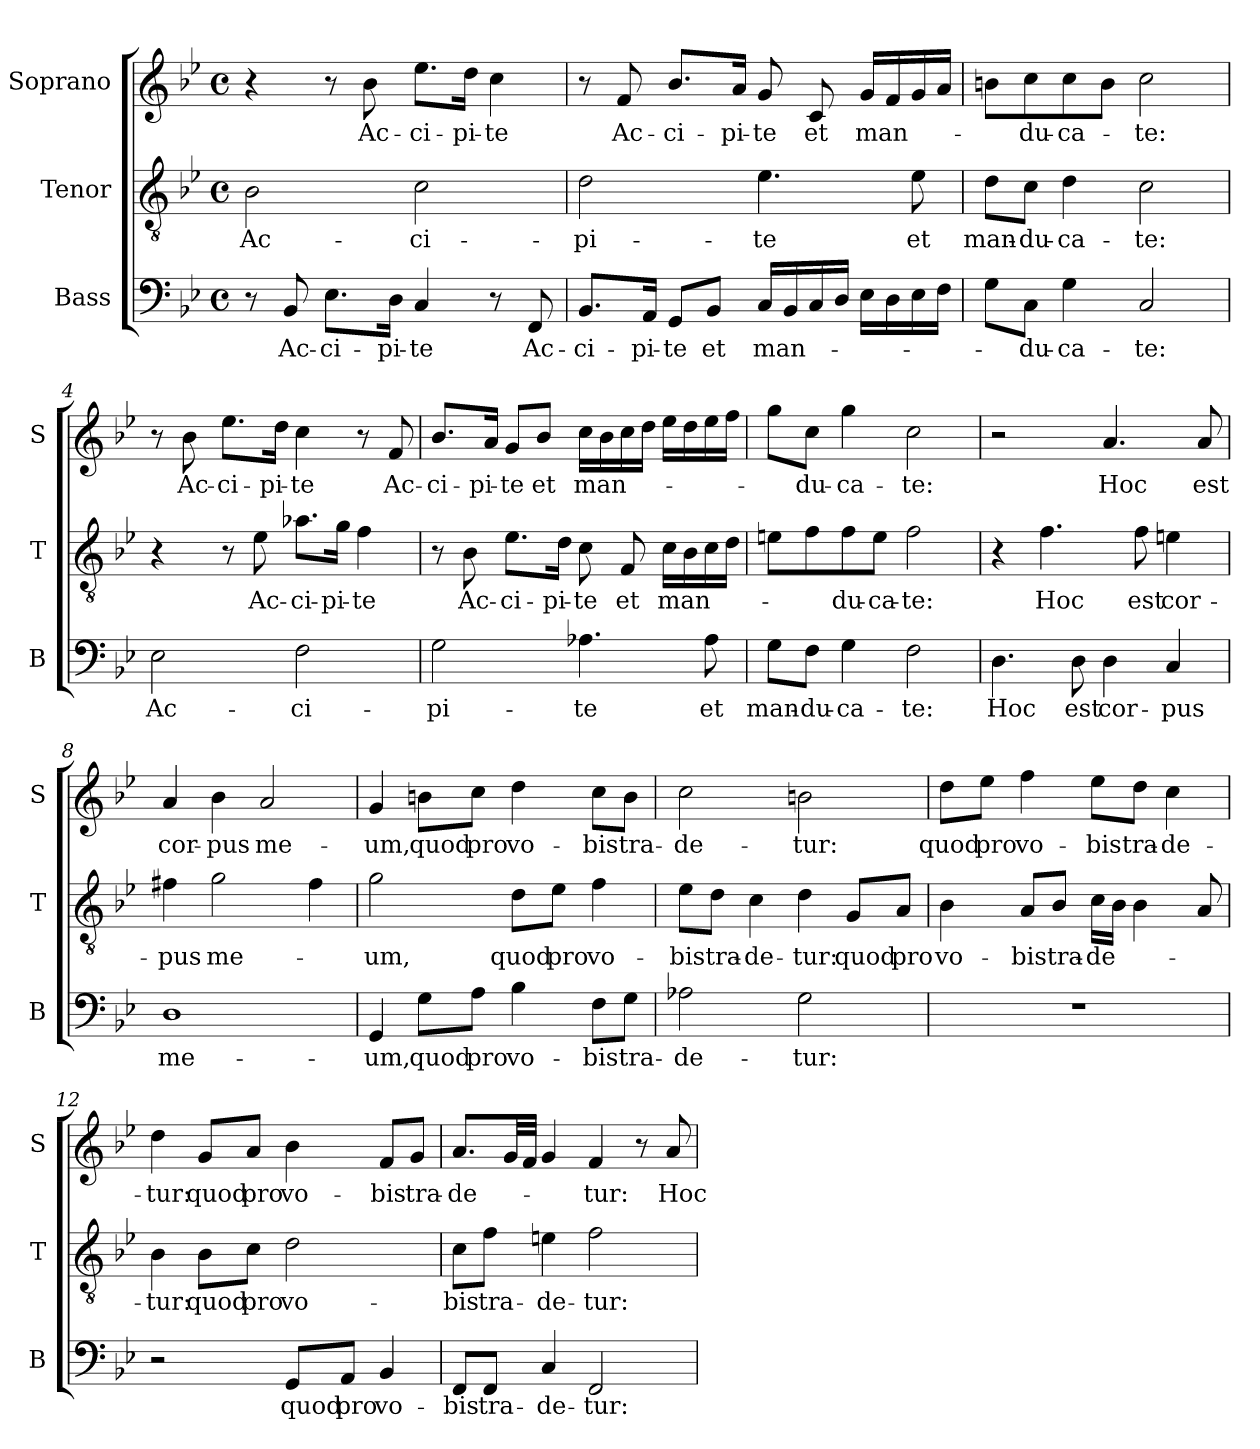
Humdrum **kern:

**kern	**text	**kern	**text	**kern	**text
*part3	*part3	*part2	*part2	*part1	*part1
*staff3	*staff3	*staff2	*staff2	*staff1	*staff1
*I"Bass	*	*I"Tenor	*	*I"Soprano	*
*I'B	*	*I'T	*	*I'S	*
*clefF4	*	*clefGv2	*	*clefG2	*
*k[b-e-]	*	*k[b-e-]	*	*k[b-e-]	*
*B-:	*	*B-:	*	*B-:	*
*M4/4	*	*M4/4	*	*M4/4	*
*met(c)	*	*met(c)	*	*met(c)	*
=1	=1	=1	=1	=1	=1
!	!	!	!LO:LY:b	!	!
8r	.	2B-\	Ac-	4r	.
!	!LO:LY:b	!	!	!	!
8BB-/	Ac-	.	.	.	.
!	!LO:LY:b	!	!	!	!
8.E-\L	-ci-	.	.	8r	.
!	!	!	!	!	!LO:LY:b
.	.	.	.	8b-\	Ac-
!	!LO:LY:b	!	!	!	!
16D\Jk	-pi-	.	.	.	.
!	!LO:LY:b	!	!LO:LY:b	!	!LO:LY:b
4C/	-te	2c\	-ci-	8.ee-\L	-ci-
!	!	!	!	!	!LO:LY:b
.	.	.	.	16dd\Jk	-pi-
!	!	!	!	!	!LO:LY:b
8r	.	.	.	4cc\	-te
!	!LO:LY:b	!	!	!	!
8FF/	Ac-	.	.	.	.
=2	=2	=2	=2	=2	=2
!	!LO:LY:b	!	!LO:LY:b	!	!
8.BB-/L	-ci-	2d\	-pi-	8r	.
!	!	!	!	!	!LO:LY:b
.	.	.	.	8f/	Ac-
!	!LO:LY:b	!	!	!	!
16AA/Jk	-pi-	.	.	.	.
!	!LO:LY:b	!	!	!	!LO:LY:b
8GG/L	-te	.	.	8.b-/L	-ci-
!	!LO:LY:b	!	!	!	!
8BB-/J	et	.	.	.	.
!	!	!	!	!	!LO:LY:b
.	.	.	.	16a/Jk	-pi-
!	!LO:LY:b	!	!LO:LY:b	!	!LO:LY:b
16C/LL	man-	4.e-\	-te	8g/	-te
16BB-/	.	.	.	.	.
!	!	!	!	!	!LO:LY:b
16C/	.	.	.	8c/	et
16D/JJ	.	.	.	.	.
!	!	!	!	!	!LO:LY:b
16E-\LL	.	.	.	16g/LL	man-
16D\	.	.	.	16f/	.
!	!	!	!LO:LY:b	!	!
16E-\	.	8e-\	et	16g/	.
16F\JJ	.	.	.	16a/JJ	.
=3	=3	=3	=3	=3	=3
!	!	!	!LO:LY:b	!	!
8G\L	.	8d\L	man-	8bn\L	.
!	!LO:LY:b	!	!LO:LY:b	!	!LO:LY:b
8C\J	-du-	8c\J	-du-	8cc\	-du-
!	!LO:LY:b	!	!LO:LY:b	!	!LO:LY:b
4G\	-ca-	4d\	-ca-	8cc\	-ca-
.	.	.	.	8b\J	.
!	!LO:LY:b	!	!LO:LY:b	!	!LO:LY:b
2C/	-te:	2c\	-te:	2cc\	-te:
!!LO:LB:g=z
=4	=4	=4	=4	=4	=4
!	!LO:LY:b	!	!	!	!
2E-\	Ac-	4r	.	8r	.
!	!	!	!	!	!LO:LY:b
.	.	.	.	8b-\	Ac-
!	!	!	!	!	!LO:LY:b
.	.	8r	.	8.ee-\L	-ci-
!	!	!	!LO:LY:b	!	!
.	.	8e-\	Ac-	.	.
!	!	!	!	!	!LO:LY:b
.	.	.	.	16dd\Jk	-pi-
!	!LO:LY:b	!	!LO:LY:b	!	!LO:LY:b
2F\	-ci-	8.a-X\L	-ci-	4cc\	-te
!	!	!	!LO:LY:b	!	!
.	.	16g\Jk	-pi-	.	.
!	!	!	!LO:LY:b	!	!
.	.	4f\	-te	8r	.
!	!	!	!	!	!LO:LY:b
.	.	.	.	8f/	Ac-
=5	=5	=5	=5	=5	=5
!	!LO:LY:b	!	!	!	!LO:LY:b
2G\	-pi-	8r	.	8.b-/L	-ci-
!	!	!	!LO:LY:b	!	!
.	.	8B-\	Ac-	.	.
!	!	!	!	!	!LO:LY:b
.	.	.	.	16a/Jk	-pi-
!	!	!	!LO:LY:b	!	!LO:LY:b
.	.	8.e-\L	-ci-	8g/L	-te
!	!	!	!	!	!LO:LY:b
.	.	.	.	8b-/J	et
!	!	!	!LO:LY:b	!	!
.	.	16d\Jk	-pi-	.	.
!	!LO:LY:b	!	!LO:LY:b	!	!LO:LY:b
4.A-X\	-te	8c\	-te	16cc\LL	man-
.	.	.	.	16b-\	.
!	!	!	!LO:LY:b	!	!
.	.	8F/	et	16cc\	.
.	.	.	.	16dd\JJ	.
!	!	!	!LO:LY:b	!	!
.	.	16c\LL	man-	16ee-\LL	.
.	.	16B-\	.	16dd\	.
!	!LO:LY:b	!	!	!	!
8A-\	et	16c\	.	16ee-\	.
.	.	16d\JJ	.	16ff\JJ	.
=6	=6	=6	=6	=6	=6
!	!LO:LY:b	!	!	!	!
8G\L	man-	8en\L	.	8gg\L	.
!	!LO:LY:b	!	!	!	!LO:LY:b
8F\J	-du-	8f\	.	8cc\J	-du-
!	!LO:LY:b	!	!LO:LY:b	!	!LO:LY:b
4G\	-ca-	8f\	-du-	4gg\	-ca-
!	!	!	!LO:LY:b	!	!
.	.	8e\J	-ca-	.	.
!	!LO:LY:b	!	!LO:LY:b	!	!LO:LY:b
2F\	-te:	2f\	-te:	2cc\	-te:
=7	=7	=7	=7	=7	=7
!	!LO:LY:b	!	!	!	!
4.D\	Hoc	4r	.	2r	.
!	!	!	!LO:LY:b	!	!
.	.	4.f\	Hoc	.	.
!	!LO:LY:b	!	!	!	!
8D\	est	.	.	.	.
!	!LO:LY:b	!	!	!	!LO:LY:b
4D\	cor-	.	.	4.a/	Hoc
!	!	!	!LO:LY:b	!	!
.	.	8f\	est	.	.
!	!LO:LY:b	!	!LO:LY:b	!	!
4C/	-pus	4en\	cor-	.	.
!	!	!	!	!	!LO:LY:b
.	.	.	.	8a/	est
!!LO:LB:g=z
=8	=8	=8	=8	=8	=8
!	!LO:LY:b	!	!LO:LY:b	!	!LO:LY:b
1D	me-	4f#X\	-pus	4a/	cor-
!	!	!	!LO:LY:b	!	!LO:LY:b
.	.	2g\	me-	4b-\	-pus
!	!	!	!	!	!LO:LY:b
.	.	.	.	2a/	me-
.	.	4f#\	.	.	.
=9	=9	=9	=9	=9	=9
!	!LO:LY:b	!	!LO:LY:b	!	!LO:LY:b
4GG/	-um,	2g\	-um,	4g/	-um,
!	!LO:LY:b	!	!	!	!LO:LY:b
8G\L	quod	.	.	8bn\L	quod
!	!LO:LY:b	!	!	!	!LO:LY:b
8A\J	pro	.	.	8cc\J	pro
!	!LO:LY:b	!	!LO:LY:b	!	!LO:LY:b
4B-\	vo-	8d\L	quod	4dd\	vo-
!	!	!	!LO:LY:b	!	!
.	.	8e-\J	pro	.	.
!	!LO:LY:b	!	!LO:LY:b	!	!LO:LY:b
8F\L	-bis	4f\	vo-	8cc\L	-bis
!	!LO:LY:b	!	!	!	!LO:LY:b
8G\J	tra-	.	.	8b\J	tra-
=10	=10	=10	=10	=10	=10
!	!LO:LY:b	!	!LO:LY:b	!	!LO:LY:b
2A-X\	-de-	8e-\L	-bis	2cc\	-de-
!	!	!	!LO:LY:b	!	!
.	.	8d\J	tra-	.	.
!	!	!	!LO:LY:b	!	!
.	.	4c\	-de-	.	.
!	!LO:LY:b	!	!LO:LY:b	!	!LO:LY:b
2G\	-tur:	4d\	-tur:	2bn\	-tur:
!	!	!	!LO:LY:b	!	!
.	.	8G/L	quod	.	.
!	!	!	!LO:LY:b	!	!
.	.	8A/J	pro	.	.
=11	=11	=11	=11	=11	=11
!	!	!	!LO:LY:b	!	!LO:LY:b
1r	.	4B-\	vo-	8dd\L	quod
!	!	!	!	!	!LO:LY:b
.	.	.	.	8ee-\J	pro
!	!	!	!LO:LY:b	!	!LO:LY:b
.	.	8A/L	-bis	4ff\	vo-
!	!	!	!LO:LY:b	!	!
.	.	8B-/J	tra-	.	.
!	!	!	!LO:LY:b	!	!LO:LY:b
.	.	16c\LL	-de-	8ee-\L	-bis
.	.	16B-\JJ	.	.	.
!	!	!	!	!	!LO:LY:b
.	.	4B-\	.	8dd\J	tra-
!	!	!	!	!	!LO:LY:b
.	.	.	.	4cc\	-de-
.	.	8A/	.	.	.
!!LO:PB:g=z
=12	=12	=12	=12	=12	=12
!	!	!	!LO:LY:b	!	!LO:LY:b
2r	.	4B-\	-tur:	4dd\	-tur:
!	!	!	!LO:LY:b	!	!LO:LY:b
.	.	8B-\L	quod	8g/L	quod
!	!	!	!LO:LY:b	!	!LO:LY:b
.	.	8c\J	pro	8a/J	pro
!	!LO:LY:b	!	!LO:LY:b	!	!LO:LY:b
8GG/L	quod	2d\	vo-	4b-\	vo-
!	!LO:LY:b	!	!	!	!
8AA/J	pro	.	.	.	.
!	!LO:LY:b	!	!	!	!LO:LY:b
4BB-/	vo-	.	.	8f/L	-bis
!	!	!	!	!	!LO:LY:b
.	.	.	.	8g/J	tra-
=13	=13	=13	=13	=13	=13
!	!LO:LY:b	!	!LO:LY:b	!	!LO:LY:b
8FF/L	-bis	8c\L	-bis	8.a/L	-de-
!	!LO:LY:b	!	!LO:LY:b	!	!
8FF/J	tra-	8f\J	tra-	.	.
.	.	.	.	32g/LL	.
.	.	.	.	32f/JJJ	.
!	!LO:LY:b	!	!LO:LY:b	!	!
4C/	-de-	4en\	-de-	4g/	.
!	!LO:LY:b	!	!LO:LY:b	!	!LO:LY:b
2FF/	-tur:	2f\	-tur:	4f/	-tur:
.	.	.	.	8r	.
!	!	!	!	!	!LO:LY:b
.	.	.	.	8a/	Hoc
=	=	=	=	=	=
*-	*-	*-	*-	*-	*-
